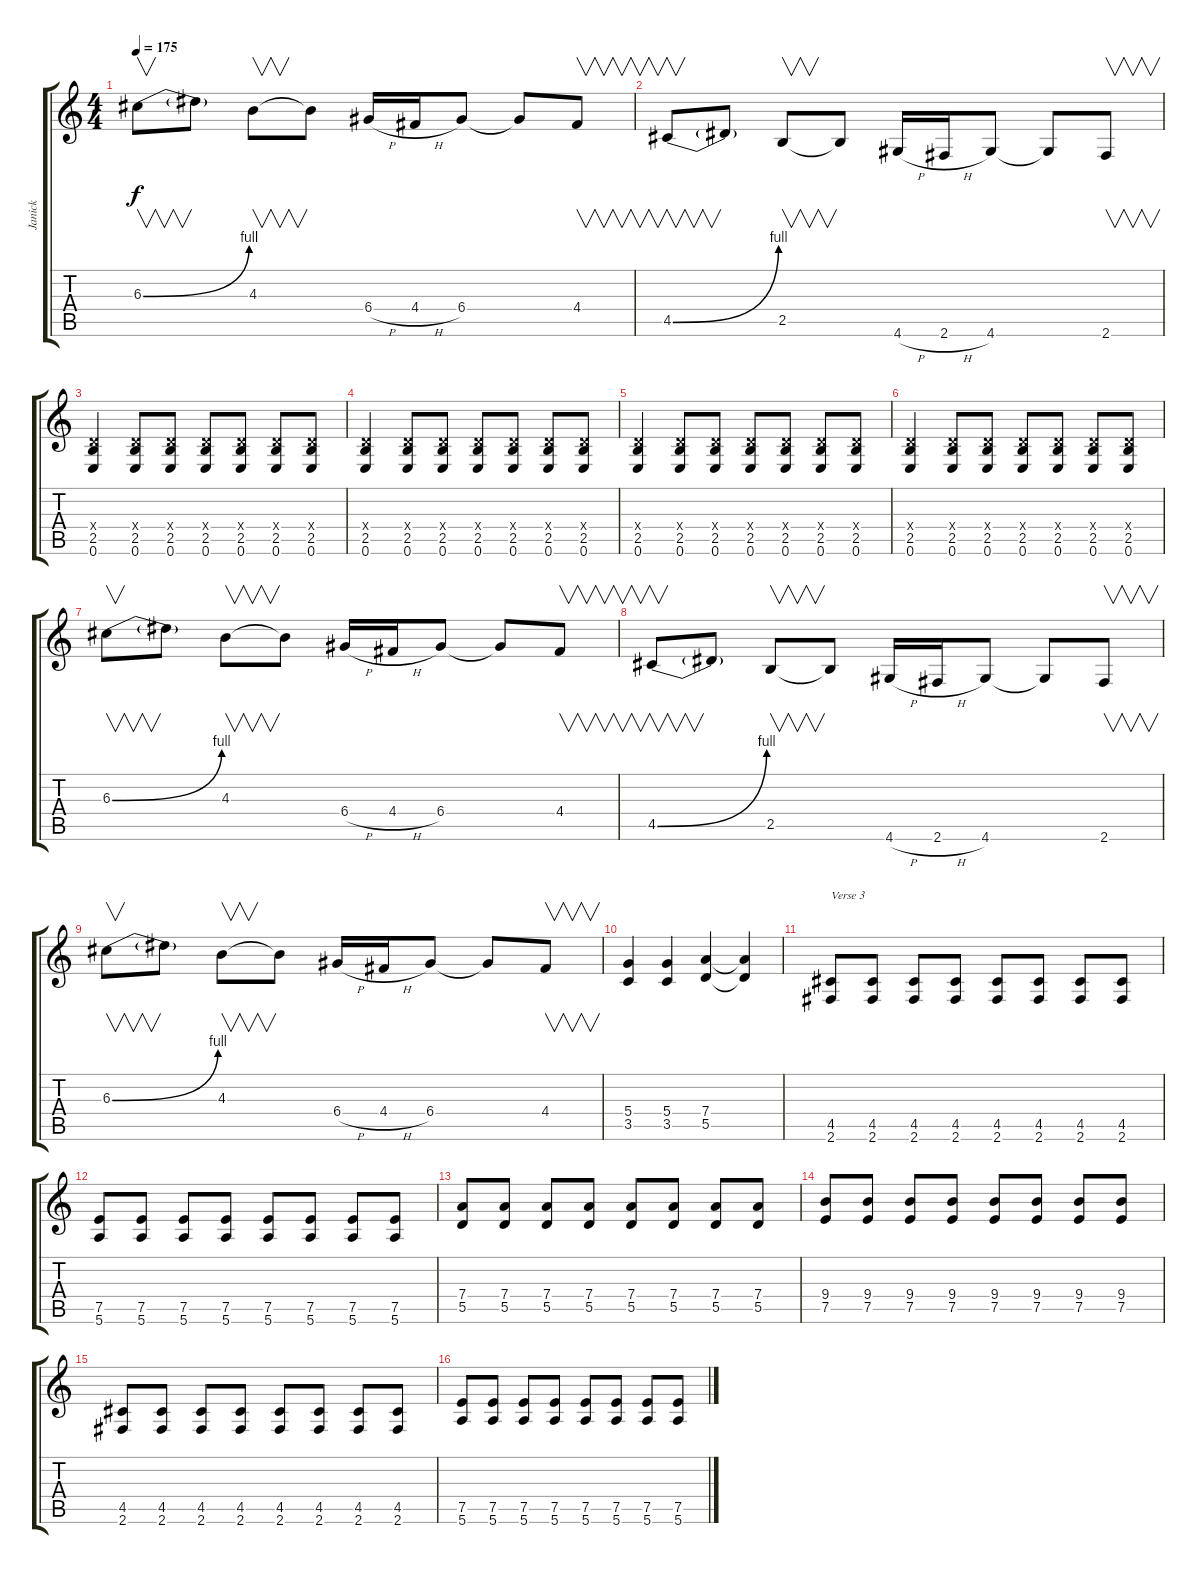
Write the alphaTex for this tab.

\track ("Janick" "Janick") {instrument distortionguitar}
\staff {score tabs}
\tuning (E4 B3 G3 D3 A2 E2) {hide}
\ts (4 4)
\tempo 175
\clef g2
\ks c
6.3{be (bend 0 0 60 4)}.8{v dy f} 6.3{t}.8 4.3.8{v} 4.3{t}.8 6.4{h}.16 4.4{h}.16 6.4.8 6.4{t}.8 4.4.8{v} |
4.5{be (bend 0 0 60 4)}.8{v} 4.5{t}.8 2.5.8{v} 2.5{t}.8 4.6{h}.16 2.6{h}.16 4.6.8 4.6{t}.8 2.6.8{v} |
(0.4{x} 2.5 0.6).4 (0.4{x} 2.5 0.6).8 (0.4{x} 2.5 0.6).8 (0.4{x} 2.5 0.6).8 (0.4{x} 2.5 0.6).8 (0.4{x} 2.5 0.6).8 (0.4{x} 2.5 0.6).8 |
(0.4{x} 2.5 0.6).4 (0.4{x} 2.5 0.6).8 (0.4{x} 2.5 0.6).8 (0.4{x} 2.5 0.6).8 (0.4{x} 2.5 0.6).8 (0.4{x} 2.5 0.6).8 (0.4{x} 2.5 0.6).8 |
(0.4{x} 2.5 0.6).4 (0.4{x} 2.5 0.6).8 (0.4{x} 2.5 0.6).8 (0.4{x} 2.5 0.6).8 (0.4{x} 2.5 0.6).8 (0.4{x} 2.5 0.6).8 (0.4{x} 2.5 0.6).8 |
(0.4{x} 2.5 0.6).4 (0.4{x} 2.5 0.6).8 (0.4{x} 2.5 0.6).8 (0.4{x} 2.5 0.6).8 (0.4{x} 2.5 0.6).8 (0.4{x} 2.5 0.6).8 (0.4{x} 2.5 0.6).8 |
6.3{be (bend 0 0 60 4)}.8{v} 6.3{t}.8 4.3.8{v} 4.3{t}.8 6.4{h}.16 4.4{h}.16 6.4.8 6.4{t}.8 4.4.8{v} |
4.5{be (bend 0 0 60 4)}.8{v} 4.5{t}.8 2.5.8{v} 2.5{t}.8 4.6{h}.16 2.6{h}.16 4.6.8 4.6{t}.8 2.6.8{v} |
6.3{be (bend 0 0 60 4)}.8{v} 6.3{t}.8 4.3.8{v} 4.3{t}.8 6.4{h}.16 4.4{h}.16 6.4.8 6.4{t}.8 4.4.8{v} |
(5.4 3.5).4 (5.4 3.5).4 (7.4 5.5).4 (7.4{t} 5.5{t}).4 |
(4.5 2.6).8{txt "Verse 3"} (4.5 2.6).8 (4.5 2.6).8 (4.5 2.6).8 (4.5 2.6).8 (4.5 2.6).8 (4.5 2.6).8 (4.5 2.6).8 |
(7.5 5.6).8 (7.5 5.6).8 (7.5 5.6).8 (7.5 5.6).8 (7.5 5.6).8 (7.5 5.6).8 (7.5 5.6).8 (7.5 5.6).8 |
(7.4 5.5).8 (7.4 5.5).8 (7.4 5.5).8 (7.4 5.5).8 (7.4 5.5).8 (7.4 5.5).8 (7.4 5.5).8 (7.4 5.5).8 |
(9.4 7.5).8 (9.4 7.5).8 (9.4 7.5).8 (9.4 7.5).8 (9.4 7.5).8 (9.4 7.5).8 (9.4 7.5).8 (9.4 7.5).8 |
(4.5 2.6).8 (4.5 2.6).8 (4.5 2.6).8 (4.5 2.6).8 (4.5 2.6).8 (4.5 2.6).8 (4.5 2.6).8 (4.5 2.6).8 |
(7.5 5.6).8 (7.5 5.6).8 (7.5 5.6).8 (7.5 5.6).8 (7.5 5.6).8 (7.5 5.6).8 (7.5 5.6).8 (7.5 5.6).8
